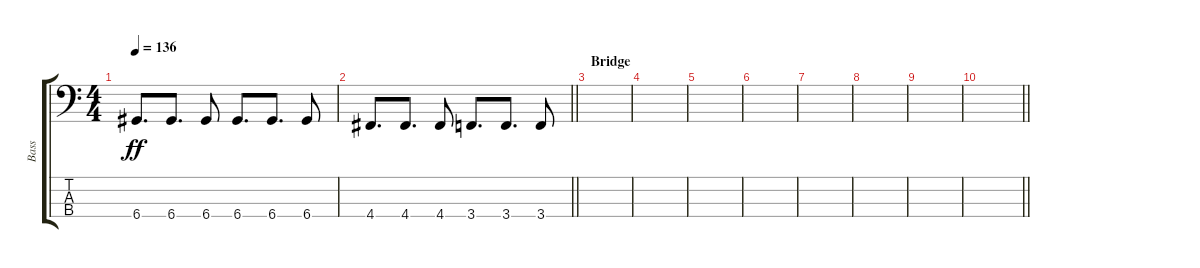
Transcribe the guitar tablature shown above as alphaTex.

\track ("Bass" "Bass") {instrument electricbassfinger}
\staff {score tabs}
\tuning (G2 D2 A1 D1) {hide}
\ts (4 4)
\tempo 136
\clef f4
\ks c
6.4.8{d dy ff} 6.4.8{d} 6.4.8 6.4.8{d} 6.4.8{d} 6.4.8 |
\barLineRight lightlight
4.4.8{d} 4.4.8{d} 4.4.8 3.4.8{d} 3.4.8{d} 3.4.8 |
\section ("" "Bridge")
|
|
|
|
|
|
|
\barLineRight lightlight
